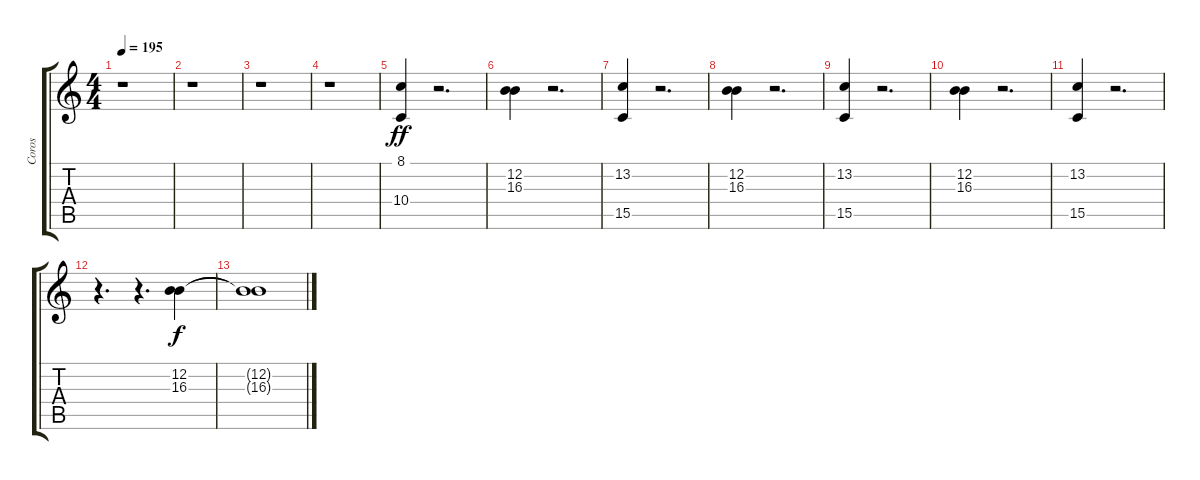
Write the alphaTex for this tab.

\track ("Coros" "Coros") {instrument orchestrahit}
\staff {score tabs}
\tuning (E4 B3 G3 D3 A2 E2) {hide}
\ts (4 4)
\tempo 195
\clef g2
\ks c
r.1{dy f} |
r.1 |
r.1 |
r.1 |
(8.1 10.4).4{dy ff} r.2{d} |
(12.2 16.3).4 r.2{d} |
(13.2 15.5).4 r.2{d} |
(12.2 16.3).4 r.2{d} |
(13.2 15.5).4 r.2{d} |
(12.2 16.3).4 r.2{d} |
(13.2 15.5).4 r.2{d} |
r.4{d} r.4{d} (12.2 16.3).4{dy f} |
(12.2{t} 16.3{t}).1
